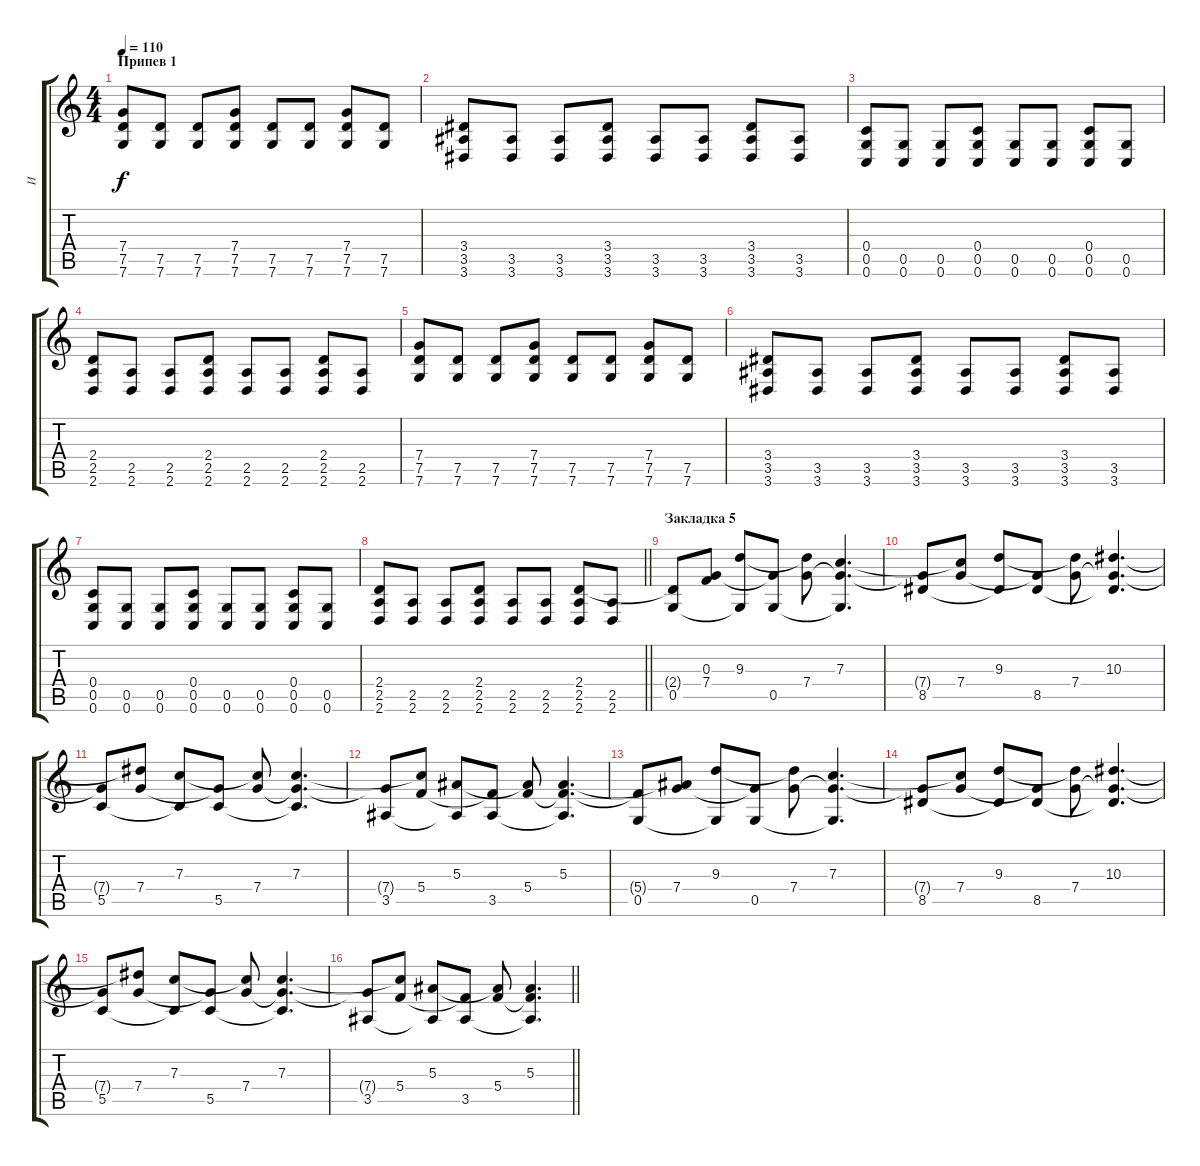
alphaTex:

\track ("И" "И") {instrument acousticguitarsteel}
\staff {score tabs}
\tuning (D4 A3 F3 C3 G2 C2) {hide}
\ts (4 4)
\section ("" "Припев 1")
\tempo 110
\clef g2
\ks c
(7.4 7.5 7.6).8{dy f volume 14 balance 16 instrument distortionguitar} (7.5 7.6).8 (7.5 7.6).8 (7.4 7.5 7.6).8 (7.5 7.6).8 (7.5 7.6).8 (7.4 7.5 7.6).8 (7.5 7.6).8 |
(3.4 3.5 3.6).8 (3.5 3.6).8 (3.5 3.6).8 (3.4 3.5 3.6).8 (3.5 3.6).8 (3.5 3.6).8 (3.4 3.5 3.6).8 (3.5 3.6).8 |
(0.4 0.5 0.6).8 (0.5 0.6).8 (0.5 0.6).8 (0.4 0.5 0.6).8 (0.5 0.6).8 (0.5 0.6).8 (0.4 0.5 0.6).8 (0.5 0.6).8 |
(2.4 2.5 2.6).8 (2.5 2.6).8 (2.5 2.6).8 (2.4 2.5 2.6).8 (2.5 2.6).8 (2.5 2.6).8 (2.4 2.5 2.6).8 (2.5 2.6).8 |
(7.4 7.5 7.6).8 (7.5 7.6).8 (7.5 7.6).8 (7.4 7.5 7.6).8 (7.5 7.6).8 (7.5 7.6).8 (7.4 7.5 7.6).8 (7.5 7.6).8 |
(3.4 3.5 3.6).8 (3.5 3.6).8 (3.5 3.6).8 (3.4 3.5 3.6).8 (3.5 3.6).8 (3.5 3.6).8 (3.4 3.5 3.6).8 (3.5 3.6).8 |
(0.4 0.5 0.6).8 (0.5 0.6).8 (0.5 0.6).8 (0.4 0.5 0.6).8 (0.5 0.6).8 (0.5 0.6).8 (0.4 0.5 0.6).8 (0.5 0.6).8 |
\barLineRight lightlight
(2.4 2.5 2.6).8 (2.5 2.6).8 (2.5 2.6).8 (2.4 2.5 2.6).8 (2.5 2.6).8 (2.5 2.6).8 (2.4 2.5 2.6).8 (2.5 2.6).8 |
\section ("" "Закладка 5")
(2.4{t} 0.5).8{volume 13 balance 8 instrument acousticguitarsteel} (0.3 7.4).8 (9.3 0.5{t}).8 (7.4{t} 0.5).8 (9.3{t} 7.4).8 (7.3 7.4{t} 0.5{t}).4{d} |
(7.4{t} 8.5).8 (7.3{t} 7.4).8 (9.3 8.5{t}).8 (7.4{t} 8.5).8 (9.3{t} 7.4).8 (10.3 7.4{t} 8.5{t}).4{d} |
(7.4{t} 5.5).8 (10.3{t} 7.4).8 (7.3 5.5{t}).8 (7.4{t} 5.5).8 (7.3{t} 7.4).8 (7.3 7.4{t} 5.5{t}).4{d} |
(7.4{t} 3.5).8 (7.3{t} 5.4).8 (5.3 3.5{t}).8 (5.4{t} 3.5).8 (5.3{t} 5.4).8 (5.3 5.4{t} 3.5{t}).4{d} |
(5.4{t} 0.5).8 (5.3{t} 7.4).8 (9.3 0.5{t}).8 (7.4{t} 0.5).8 (9.3{t} 7.4).8 (7.3 7.4{t} 0.5{t}).4{d} |
(7.4{t} 8.5).8 (7.3{t} 7.4).8 (9.3 8.5{t}).8 (7.4{t} 8.5).8 (9.3{t} 7.4).8 (10.3 7.4{t} 8.5{t}).4{d} |
(7.4{t} 5.5).8 (10.3{t} 7.4).8 (7.3 5.5{t}).8 (7.4{t} 5.5).8 (7.3{t} 7.4).8 (7.3 7.4{t} 5.5{t}).4{d} |
\barLineRight lightlight
(7.4{t} 3.5).8 (7.3{t} 5.4).8 (5.3 3.5{t}).8 (5.4{t} 3.5).8 (5.3{t} 5.4).8 (5.3 5.4{t} 3.5{t}).4{d}
